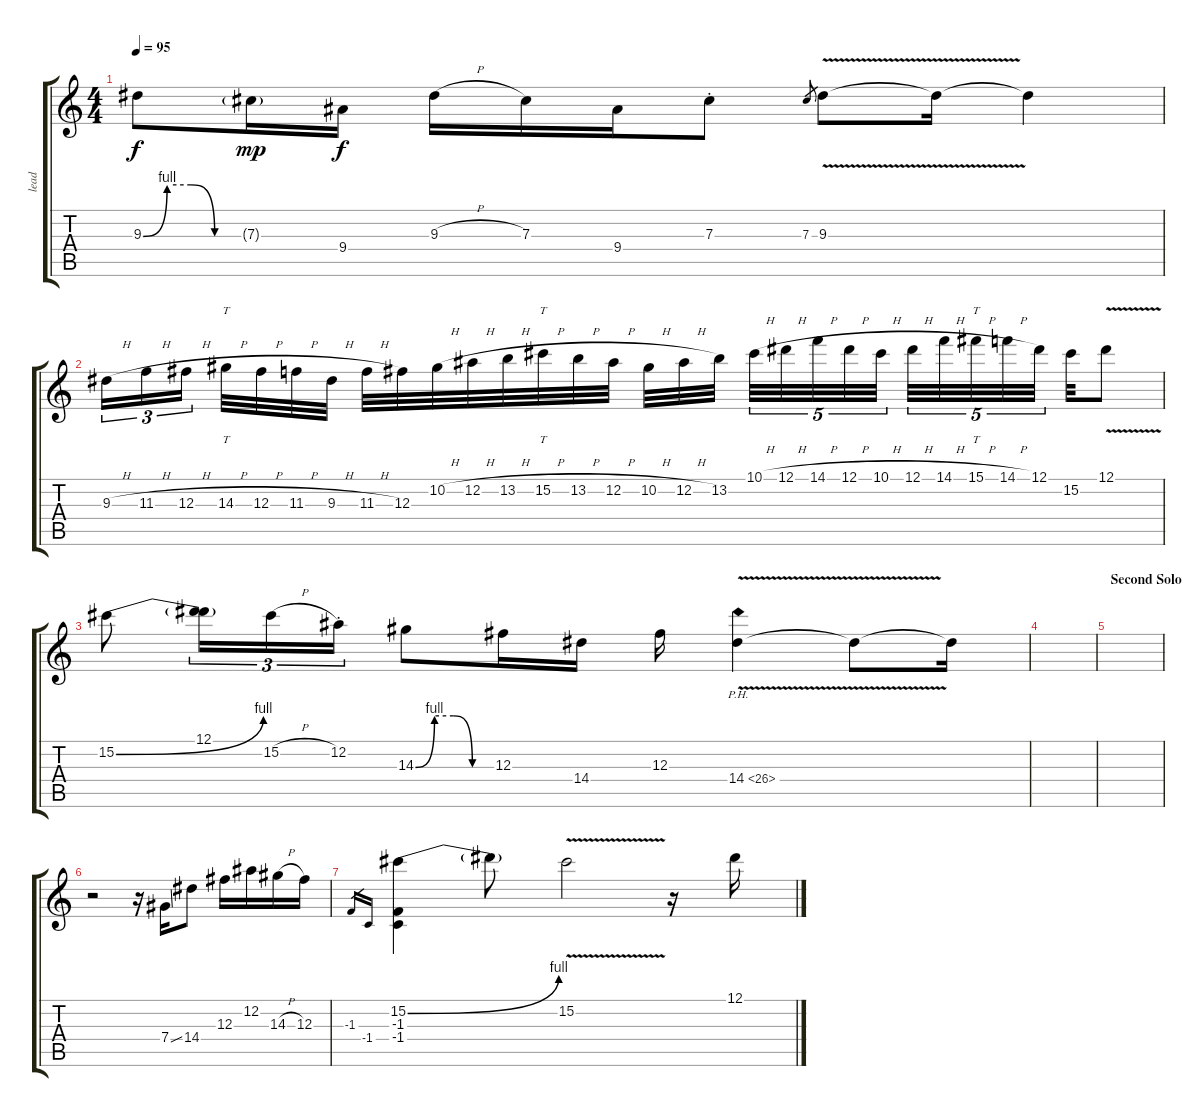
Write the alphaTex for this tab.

\track ("lead" "lead") {instrument overdrivenguitar}
\staff {score tabs}
\tuning (Eb4 Bb3 Gb3 Db3 Ab2 Eb2) {hide}
\ts (4 4)
\tempo 95
\clef g2
\ks c
9.3{be (custom 0 0 15 4 30 4 45 0 60 0)}.8{dy f} 7.3{g}.16{dy mp} 9.4.16{dy f} 9.3{h}.16 7.3.16 9.4.16 7.3{st}.8 7.3.8{gr} 9.3{v}.8 9.3{t}.16 9.3{t}.4 |
9.3{h}.16{tu (3 2)} 11.3{h}.16{tu (3 2)} 12.3{h}.16{tu (3 2)} 14.3{h}.32{tt} 12.3{h}.32 11.3{h}.32 9.3{h}.32 11.3{h}.32 12.3.32 10.2{h}.32 12.2{h}.32 13.2{h}.32 15.2{h}.32{tt} 13.2{h}.32 12.2{h}.32 10.2{h}.32 12.2{h}.32 13.2.32 10.1{h}.32{tu (5 4)} 12.1{h}.32{tu (5 4)} 14.1{h}.32{tu (5 4)} 12.1{h}.32{tu (5 4)} 10.1{h}.32{tu (5 4)} 12.1{h}.32{tu (5 4)} 14.1{h}.32{tu (5 4)} 15.1{h}.32{tt tu (5 4)} 14.1{h}.32{tu (5 4)} 12.1.32{tu (5 4)} 15.2.32 12.1{v}.8 |
15.2{be (bend 0 0 60 4)}.8 (12.1 15.2{t}).16{tu (3 2)} 15.2{h}.16{tu (3 2)} 12.2{st}.16{tu (3 2)} 14.3{be (custom 0 0 15 4 30 4 45 0 60 0)}.8 12.3.16 14.4.16 12.3.16 14.4{ph 12 v}.4 14.4{t}.8 14.4{t}.16 |
|
\section ("" "Second Solo")
|
r.2 r.16 7.4{ss}.16 14.4.8 12.3.16 12.2.16 14.3{h}.16 12.3.16 |
-1.3.16{gr} -1.4.16{gr} (15.2{be (bend 0 0 60 4)} -1.3 -1.4).4 15.2{t}.8 15.2{v}.2 r.16 12.1.16
